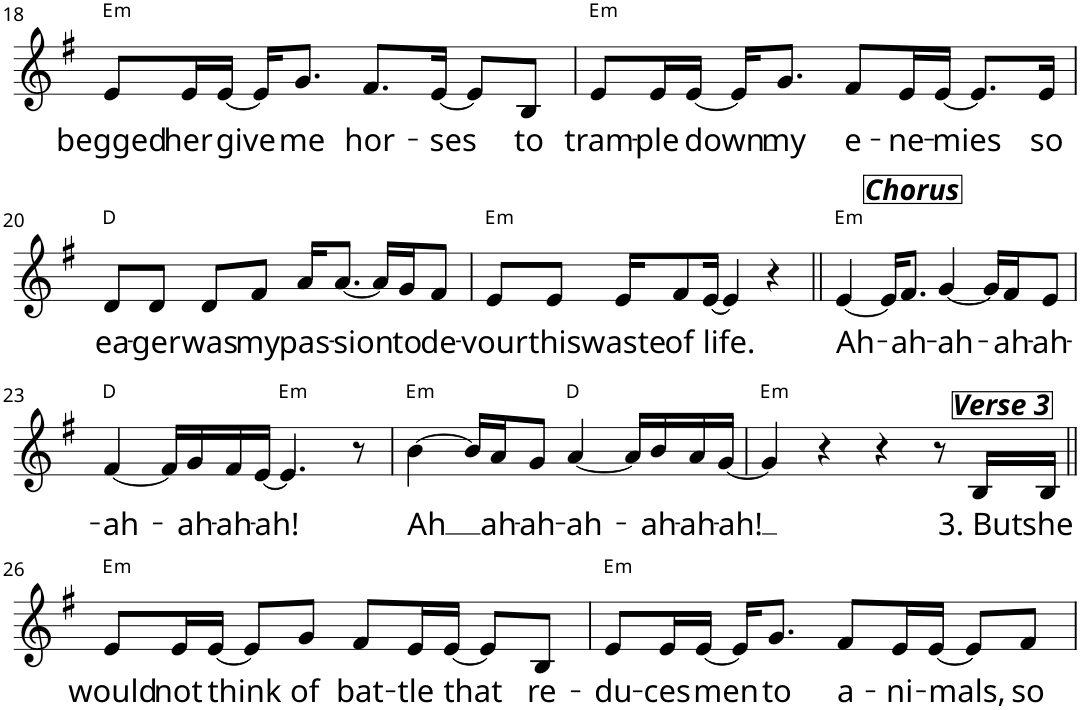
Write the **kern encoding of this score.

**kern	**text	**harte
*part1	*part1	*part1
*staff1	*staff1	*
*I"P1	*	*
!!LO:PB:g=z
*clefG2	*	*
*k[f#]	*	*
*G:	*	*
*M4/4	*	*
=18	=18	=18
!	!LO:LY:b	!LO:H:kt=m
8e/L	begged	E:min
!	!LO:LY:b	!
16e/L	her	.
!	!LO:LY:b	!
[16e/JJ	give	.
16e/KL]	.	.
!	!LO:LY:b	!
8.g/J	me	.
!	!LO:LY:b	!
8.f#/L	hor-	.
!	!LO:LY:b	!
[16e/Jk	-ses	.
8e/L]	.	.
!	!LO:LY:b	!
8B/J	to	.
=19	=19	=19
!	!LO:LY:b	!LO:H:kt=m
8e/L	tram-	E:min
!	!LO:LY:b	!
16e/L	-ple	.
!	!LO:LY:b	!
[16e/JJ	down	.
16e/KL]	.	.
!	!LO:LY:b	!
8.g/J	my	.
!	!LO:LY:b	!
8f#/L	e-	.
!	!LO:LY:b	!
16e/L	-ne-	.
!	!LO:LY:b	!
[16e/JJ	-mies	.
8.e/L]	.	.
!	!LO:LY:b	!
16e/Jk	so	.
!!LO:LB:g=z
=20	=20	=20
!	!LO:LY:b	!
8d/L	ea-	D:maj
!	!LO:LY:b	!
8d/J	-ger	.
!	!LO:LY:b	!
8d/L	was	.
!	!LO:LY:b	!
8f#/J	my	.
!	!LO:LY:b	!
16a/KL	pas-	.
!	!LO:LY:b	!
[8.a/J	-sion	.
16a/LL]	.	.
!	!LO:LY:b	!
16g/J	to	.
!	!LO:LY:b	!
8f#/J	de-	.
=21	=21	=21
!	!LO:LY:b	!LO:H:kt=m
8e/L	-vour	E:min
!	!LO:LY:b	!
8e/J	this	.
!	!LO:LY:b	!
16e/KL	waste	.
!	!LO:LY:b	!
8f#/	of	.
!	!LO:LY:b	!
[16e/Jk	life.	.
4e/]	.	.
4r	.	.
=22||	=22||	=22||
!LO:TX:a:Bi:t=Chorus	!	!
!	!LO:LY:b	!LO:H:kt=m
[4e/	Ah-	E:min
16e/KL]	.	.
!	!LO:LY:b	!
8.f#/J	-ah-	.
!	!LO:LY:b	!
[4g/	-ah-	.
16g/LL]	.	.
!	!LO:LY:b	!
16f#/J	-ah-	.
!	!LO:LY:b	!
8e/J	-ah-	.
!!LO:LB:g=z
=23	=23	=23
!	!LO:LY:b	!
[4f#/	-ah-	D:maj
16f#/LL]	.	.
!	!LO:LY:b	!
16g/	-ah-	.
!	!LO:LY:b	!
16f#/	-ah-	.
!	!LO:LY:b	!
[16e/JJ	-ah!	.
!	!	!LO:H:kt=m
4.e/]	.	E:min
8r	.	.
=24	=24	=24
!	!LO:LY:b	!LO:H:kt=m
[4b\	Ah	E:min
16b/LL]	.	.
!	!LO:LY:b	!
16a/J	ah-	.
!	!LO:LY:b	!
8g/J	-ah-	.
!	!LO:LY:b	!
[4a/	-ah-	D:maj
16a/LL]	.	.
!	!LO:LY:b	!
16b/	-ah-	.
!	!LO:LY:b	!
16a/	-ah-	.
!	!LO:LY:b	!
[16g/JJ	-ah!	.
=25	=25	=25
!	!	!LO:H:kt=m
4g/]	.	E:min
4r	.	.
4r	.	.
8r	.	.
!LO:TX:a:Bi:t=Verse 3	!	!
!	!LO:LY:b	!
16B/LL	3. But	.
!	!LO:LY:b	!
16B/JJ	she	.
!!LO:LB:g=z
=26||	=26||	=26||
!	!LO:LY:b	!LO:H:kt=m
8e/L	would	E:min
!	!LO:LY:b	!
16e/L	not	.
!	!LO:LY:b	!
[16e/JJ	think	.
8e/L]	.	.
!	!LO:LY:b	!
8g/J	of	.
!	!LO:LY:b	!
8f#/L	bat-	.
!	!LO:LY:b	!
16e/L	-tle	.
!	!LO:LY:b	!
[16e/JJ	that	.
8e/L]	.	.
!	!LO:LY:b	!
8B/J	re-	.
=27	=27	=27
!	!LO:LY:b	!LO:H:kt=m
8e/L	-du-	E:min
!	!LO:LY:b	!
16e/L	-ces	.
!	!LO:LY:b	!
[16e/JJ	men	.
16e/KL]	.	.
!	!LO:LY:b	!
8.g/J	to	.
!	!LO:LY:b	!
8f#/L	a-	.
!	!LO:LY:b	!
16e/L	-ni-	.
!	!LO:LY:b	!
[16e/JJ	-mals,	.
8e/L]	.	.
!	!LO:LY:b	!
8f#/J	so	.
=	=	=
*-	*-	*-
